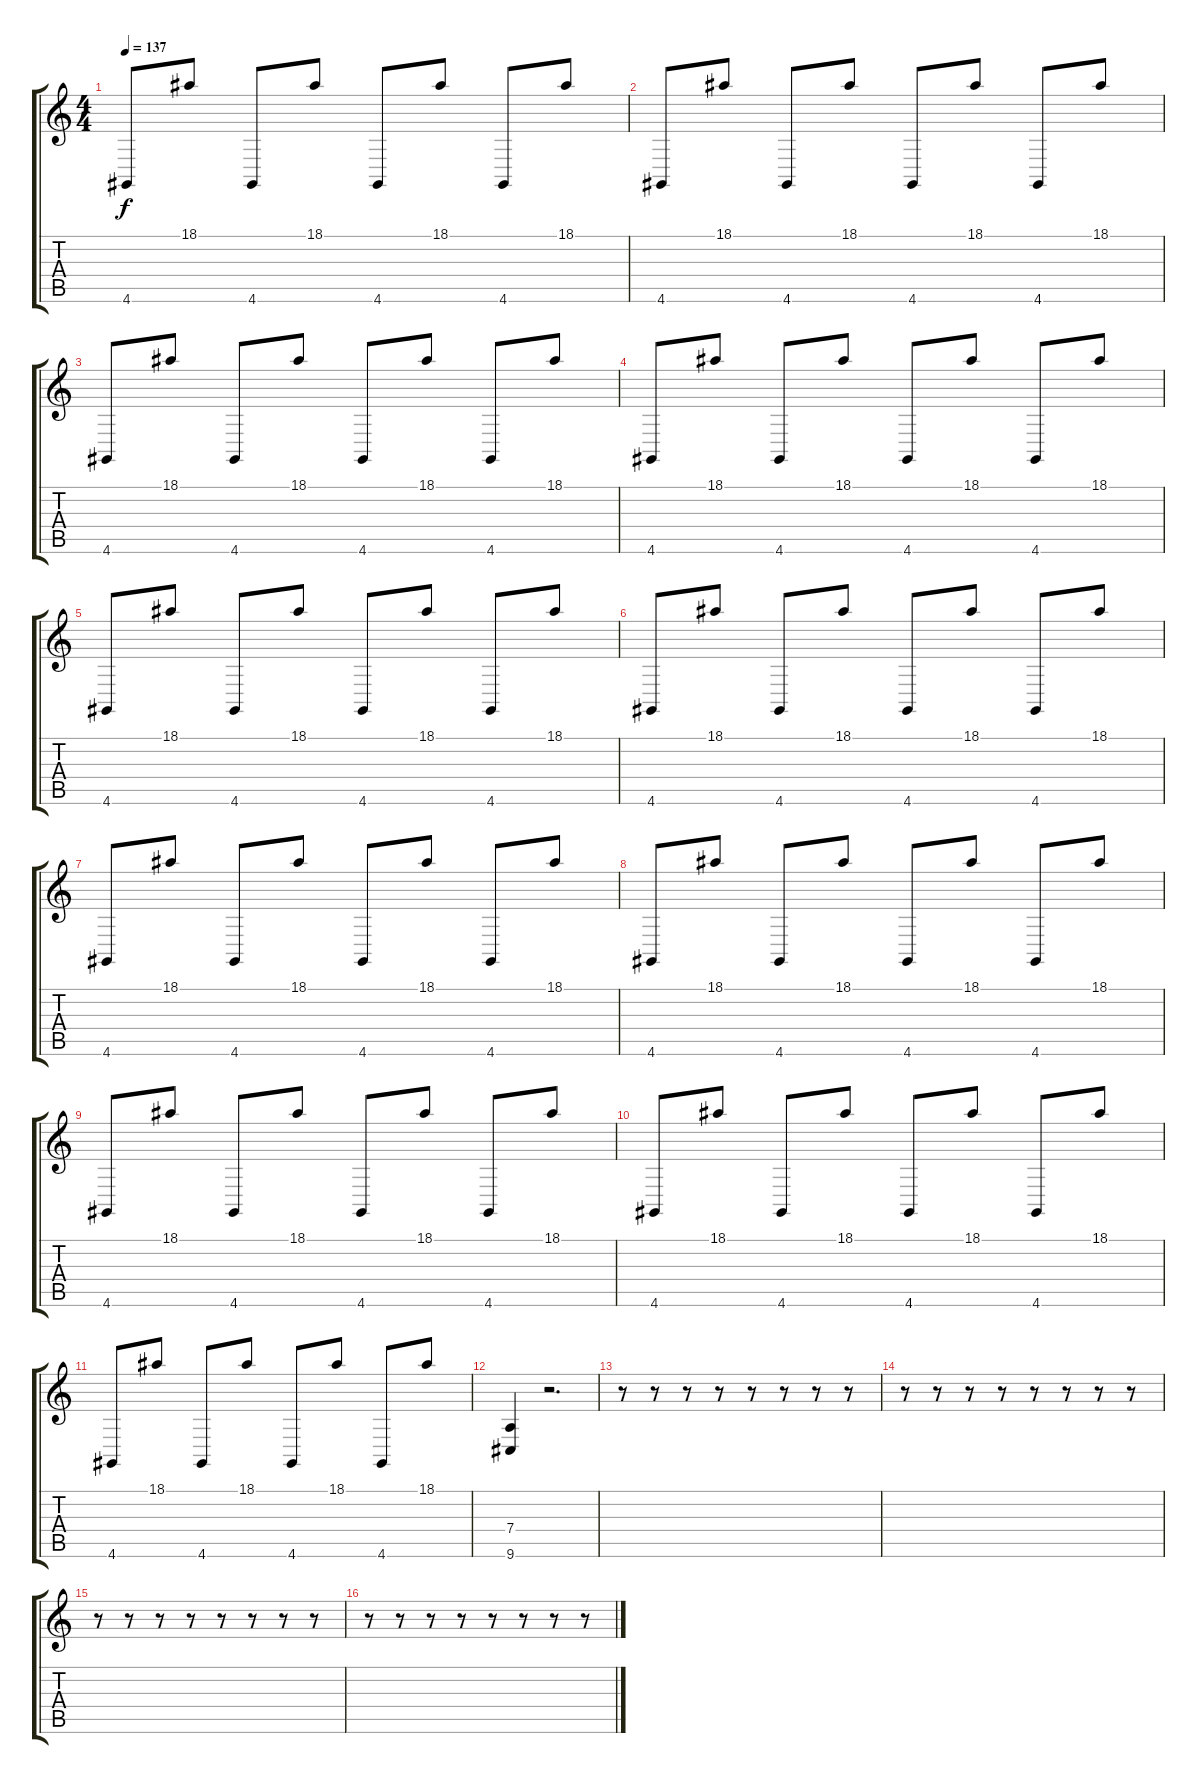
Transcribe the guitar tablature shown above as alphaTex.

\track "" {instrument ocarina}
\staff {score tabs}
\tuning (E4 B3 G3 D3 A2 E2) {hide}
\ts (4 4)
\tempo 137
\clef g2
\ks c
4.6.8{dy f} 18.1.8 4.6.8 18.1.8 4.6.8 18.1.8 4.6.8 18.1.8 |
4.6.8 18.1.8 4.6.8 18.1.8 4.6.8 18.1.8 4.6.8 18.1.8 |
4.6.8 18.1.8 4.6.8 18.1.8 4.6.8 18.1.8 4.6.8 18.1.8 |
4.6.8 18.1.8 4.6.8 18.1.8 4.6.8 18.1.8 4.6.8 18.1.8 |
4.6.8 18.1.8 4.6.8 18.1.8 4.6.8 18.1.8 4.6.8 18.1.8 |
4.6.8 18.1.8 4.6.8 18.1.8 4.6.8 18.1.8 4.6.8 18.1.8 |
4.6.8 18.1.8 4.6.8 18.1.8 4.6.8 18.1.8 4.6.8 18.1.8 |
4.6.8 18.1.8 4.6.8 18.1.8 4.6.8 18.1.8 4.6.8 18.1.8 |
4.6.8 18.1.8 4.6.8 18.1.8 4.6.8 18.1.8 4.6.8 18.1.8 |
4.6.8 18.1.8 4.6.8 18.1.8 4.6.8 18.1.8 4.6.8 18.1.8 |
4.6.8 18.1.8 4.6.8 18.1.8 4.6.8 18.1.8 4.6.8 18.1.8 |
(7.4 9.6).4 r.2{d} |
r.8{volume 14} r.8 r.8 r.8 r.8 r.8 r.8 r.8 |
r.8 r.8 r.8 r.8 r.8 r.8 r.8 r.8 |
r.8 r.8 r.8 r.8 r.8 r.8 r.8 r.8 |
r.8 r.8 r.8 r.8 r.8 r.8 r.8 r.8
